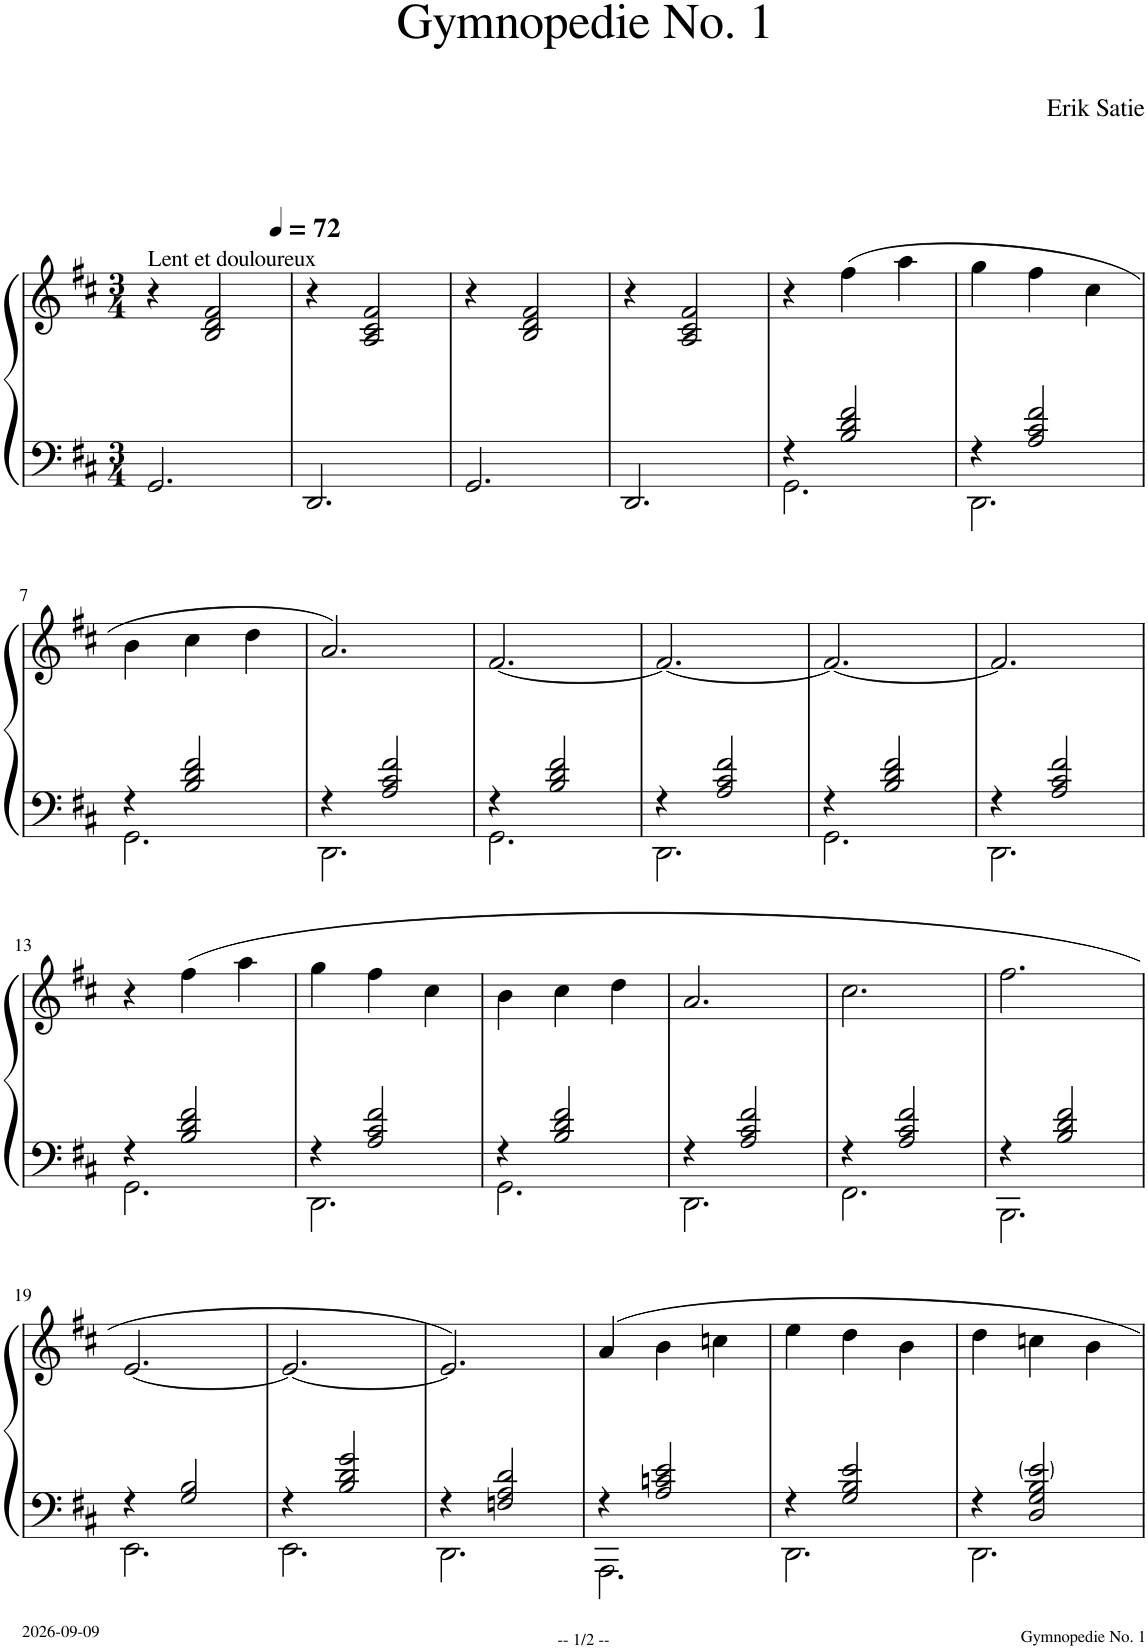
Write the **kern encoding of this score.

**kern	**kern
*part1	*part1
*staff2	*staff1
*I"Piano	*
*I'Pno	*
*clefF4	*clefG2
*k[f#c#]	*k[f#c#]
*M3/4	*M3/4
*MM72	*MM72
=1	=1
!	!LO:TX:a:t=Lent et douloureux
2.GG/	4r
.	2B/ 2d/ 2f#/
=2	=2
2.DD/	4r
.	2A/ 2c#/ 2f#/
=3	=3
2.GG/	4r
.	2B/ 2d/ 2f#/
=4	=4
2.DD/	4r
.	2A/ 2c#/ 2f#/
=5	=5
*^	*
4r	2.GG\	4r
2B/ 2d/ 2f#/	.	(4ff#\
.	.	4aa\
=6	=6	=6
4r	2.DD\	4gg\
2A/ 2c#/ 2f#/	.	4ff#\
.	.	4cc#\
!!LO:LB:g=z
=7	=7	=7
4r	2.GG\	4b\
2B/ 2d/ 2f#/	.	4cc#\
.	.	4dd\
=8	=8	=8
4r	2.DD\	2.a/)
2A/ 2c#/ 2f#/	.	.
=9	=9	=9
4r	2.GG\	[2.f#/
2B/ 2d/ 2f#/	.	.
=10	=10	=10
4r	2.DD\	2.f#/_
2A/ 2c#/ 2f#/	.	.
=11	=11	=11
4r	2.GG\	2.f#/_
2B/ 2d/ 2f#/	.	.
=12	=12	=12
4r	2.DD\	2.f#/]
2A/ 2c#/ 2f#/	.	.
!!LO:LB:g=z
=13	=13	=13
4r	2.GG\	4r
2B/ 2d/ 2f#/	.	(4ff#\
.	.	4aa\
=14	=14	=14
4r	2.DD\	4gg\
2A/ 2c#/ 2f#/	.	4ff#\
.	.	4cc#\
=15	=15	=15
4r	2.GG\	4b\
2B/ 2d/ 2f#/	.	4cc#\
.	.	4dd\
=16	=16	=16
4r	2.DD\	2.a/
2A/ 2c#/ 2f#/	.	.
=17	=17	=17
4r	2.FF#\	2.cc#\
2A/ 2c#/ 2f#/	.	.
=18	=18	=18
4r	2.BBB\	2.ff#\
2B/ 2d/ 2f#/	.	.
!!LO:LB:g=z
=19	=19	=19
4r	2.EE\	[2.e/
2G/ 2B/	.	.
=20	=20	=20
4r	2.EE\	2.e/_
2B/ 2d/ 2g/	.	.
=21	=21	=21
4r	2.DD\	2.e/])
2Fn/ 2A/ 2d/	.	.
=22	=22	=22
4r	2.AAA\	4a/
2A/ 2cn/ 2e/	.	4b\
.	.	4ccn\
=23	=23	=23
4r	2.DD\	4ee\
2G/ 2B/ 2e/	.	4dd\
.	.	4b\
=24	=24	=24
4r	2.DD\	4dd\
2D/ 2G/ 2B/ 2e/	.	4ccn\
.	.	4b\
*v	*v	*
=	=
*-	*-
